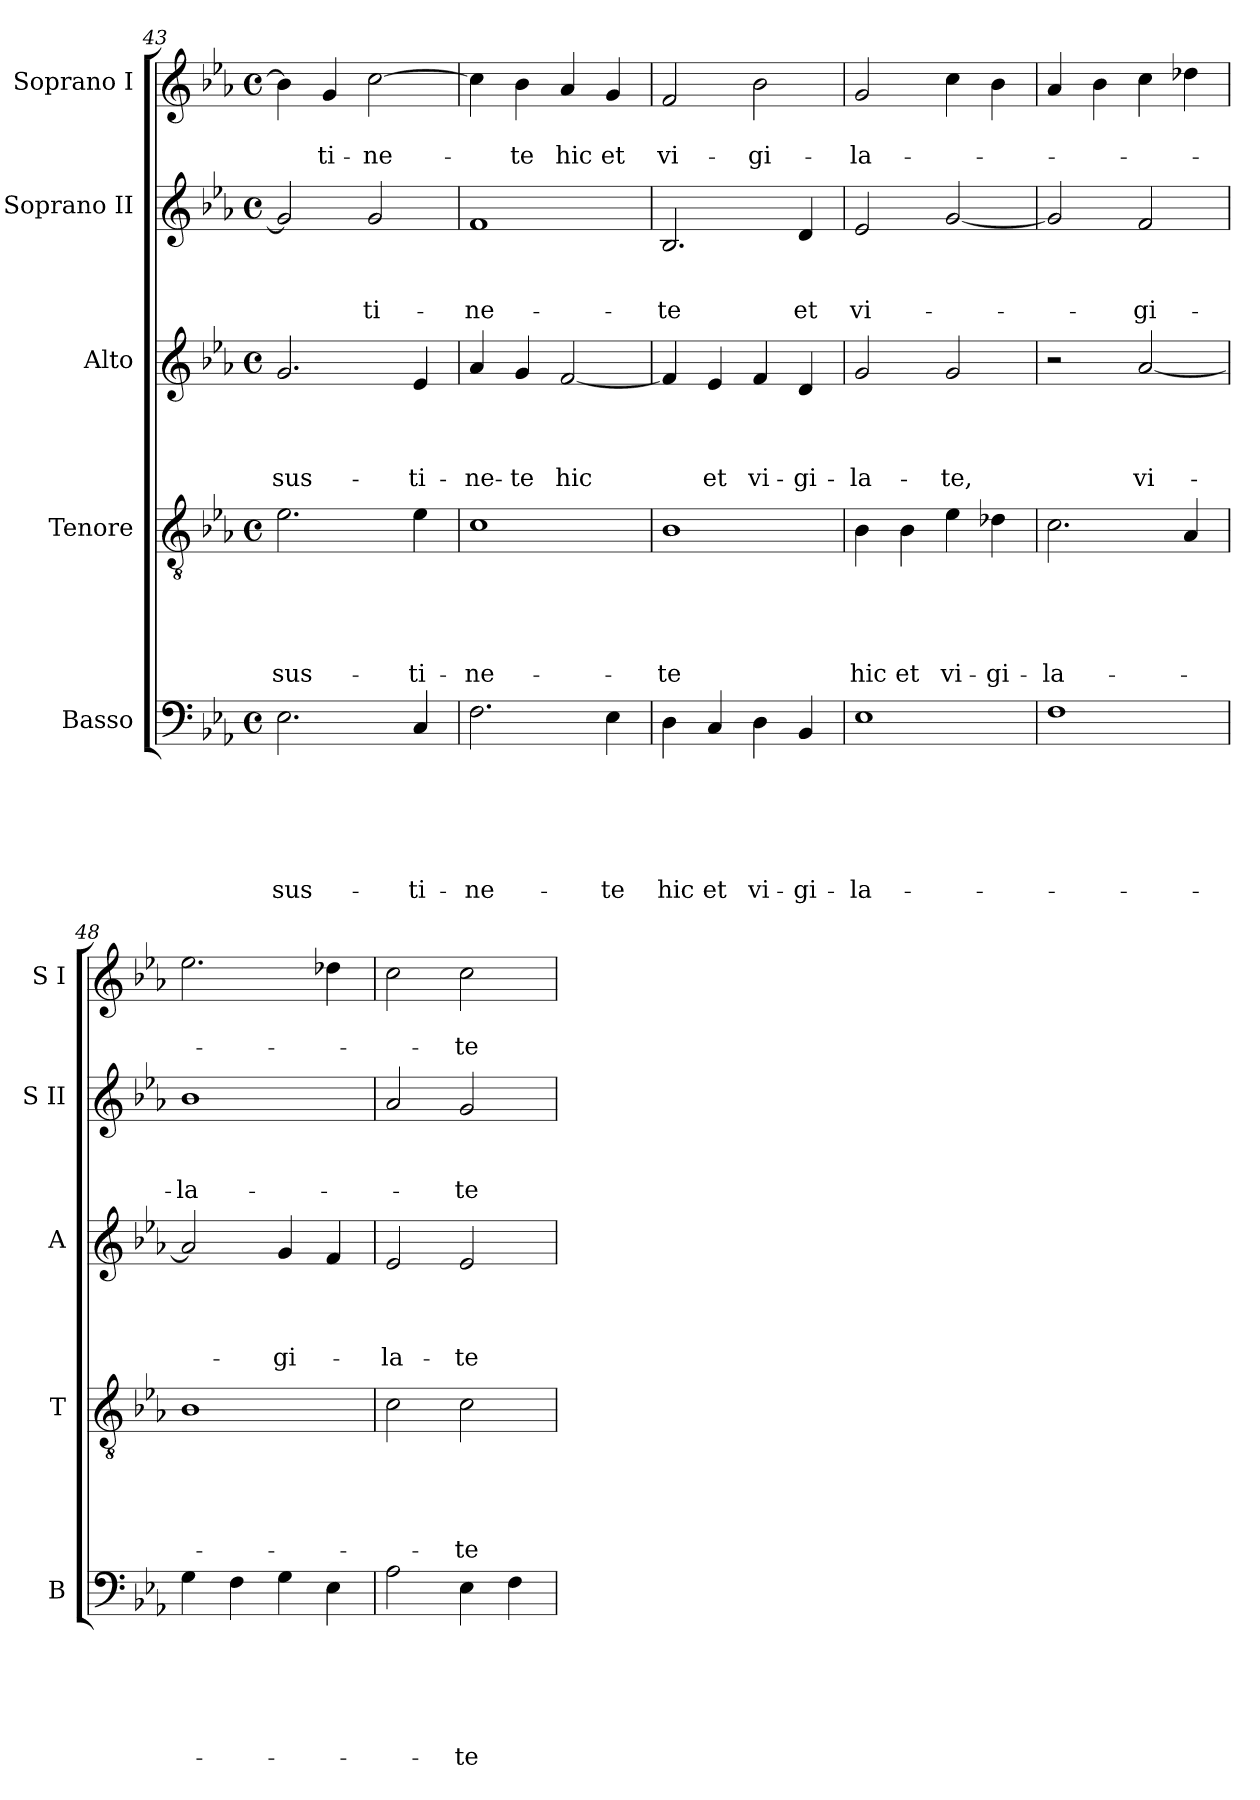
**kern	**text	**text	**text	**text	**text	**text	**kern	**text	**text	**text	**text	**text	**kern	**text	**text	**text	**text	**kern	**text	**text	**text	**kern	**text	**text
*part5	*part5	*part5	*part5	*part5	*part5	*part5	*part4	*part4	*part4	*part4	*part4	*part4	*part3	*part3	*part3	*part3	*part3	*part2	*part2	*part2	*part2	*part1	*part1	*part1
*staff5	*staff5	*staff5	*staff5	*staff5	*staff5	*staff5	*staff4	*staff4	*staff4	*staff4	*staff4	*staff4	*staff3	*staff3	*staff3	*staff3	*staff3	*staff2	*staff2	*staff2	*staff2	*staff1	*staff1	*staff1
*I"Basso	*	*	*	*	*	*	*I"Tenore	*	*	*	*	*	*I"Alto	*	*	*	*	*I"Soprano II	*	*	*	*I"Soprano I	*	*
*I'B	*	*	*	*	*	*	*I'T	*	*	*	*	*	*I'A	*	*	*	*	*I'S II	*	*	*	*I'S I	*	*
*clefF4	*	*	*	*	*	*	*clefGv2	*	*	*	*	*	*clefG2	*	*	*	*	*clefG2	*	*	*	*clefG2	*	*
*k[b-e-a-]	*	*	*	*	*	*	*k[b-e-a-]	*	*	*	*	*	*k[b-e-a-]	*	*	*	*	*k[b-e-a-]	*	*	*	*k[b-e-a-]	*	*
*c:	*	*	*	*	*	*	*c:	*	*	*	*	*	*c:	*	*	*	*	*c:	*	*	*	*c:	*	*
*M4/4	*	*	*	*	*	*	*M4/4	*	*	*	*	*	*M4/4	*	*	*	*	*M4/4	*	*	*	*M4/4	*	*
*met(c)	*	*	*	*	*	*	*met(c)	*	*	*	*	*	*met(c)	*	*	*	*	*met(c)	*	*	*	*met(c)	*	*
=43	=43	=43	=43	=43	=43	=43	=43	=43	=43	=43	=43	=43	=43	=43	=43	=43	=43	=43	=43	=43	=43	=43	=43	=43
2.E-\	.	.	.	.	.	sus-	2.e-\	.	.	.	.	sus-	2.g/	.	.	.	sus-	2g/]	.	.	.	4b-\]	.	.
.	.	.	.	.	.	.	.	.	.	.	.	.	.	.	.	.	.	.	.	.	.	4g/	.	-ti-
.	.	.	.	.	.	.	.	.	.	.	.	.	.	.	.	.	.	2g/	.	.	-ti-	[2cc\	.	-ne-
4C/	.	.	.	.	.	-ti-	4e-\	.	.	.	.	-ti-	4e-/	.	.	.	-ti-	.	.	.	.	.	.	.
=44	=44	=44	=44	=44	=44	=44	=44	=44	=44	=44	=44	=44	=44	=44	=44	=44	=44	=44	=44	=44	=44	=44	=44	=44
2.F\	.	.	.	.	.	-ne-	1c	.	.	.	.	-ne-	4a-/	.	.	.	-ne-	1f	.	.	-ne-	4cc\]	.	.
.	.	.	.	.	.	.	.	.	.	.	.	.	4g/	.	.	.	-te	.	.	.	.	4b-\	.	-te
.	.	.	.	.	.	.	.	.	.	.	.	.	[2f/	.	.	.	hic	.	.	.	.	4a-/	.	hic
4E-\	.	.	.	.	.	-te	.	.	.	.	.	.	.	.	.	.	.	.	.	.	.	4g/	.	et
=45	=45	=45	=45	=45	=45	=45	=45	=45	=45	=45	=45	=45	=45	=45	=45	=45	=45	=45	=45	=45	=45	=45	=45	=45
4D\	.	.	.	.	.	hic	1B-	.	.	.	.	-te	4f/]	.	.	.	.	2.B-/	.	.	-te	2f/	.	vi-
4C/	.	.	.	.	.	et	.	.	.	.	.	.	4e-/	.	.	.	et	.	.	.	.	.	.	.
4D\	.	.	.	.	.	vi-	.	.	.	.	.	.	4f/	.	.	.	vi-	.	.	.	.	2b-\	.	-gi-
4BB-/	.	.	.	.	.	-gi-	.	.	.	.	.	.	4d/	.	.	.	-gi-	4d/	.	.	et	.	.	.
=46	=46	=46	=46	=46	=46	=46	=46	=46	=46	=46	=46	=46	=46	=46	=46	=46	=46	=46	=46	=46	=46	=46	=46	=46
1E-	.	.	.	.	.	-la-	4B-\	.	.	.	.	hic	2g/	.	.	.	-la-	2e-/	.	.	vi-	2g/	.	-la-
.	.	.	.	.	.	.	4B-\	.	.	.	.	et	.	.	.	.	.	.	.	.	.	.	.	.
.	.	.	.	.	.	.	4e-\	.	.	.	.	vi-	2g/	.	.	.	-te,	[2g/	.	.	.	4cc\	.	.
.	.	.	.	.	.	.	4d-X\	.	.	.	.	-gi-	.	.	.	.	.	.	.	.	.	4b-\	.	.
=47	=47	=47	=47	=47	=47	=47	=47	=47	=47	=47	=47	=47	=47	=47	=47	=47	=47	=47	=47	=47	=47	=47	=47	=47
1F	.	.	.	.	.	.	2.c\	.	.	.	.	-la-	2r	.	.	.	.	2g/]	.	.	.	4a-/	.	.
.	.	.	.	.	.	.	.	.	.	.	.	.	.	.	.	.	.	.	.	.	.	4b-\	.	.
.	.	.	.	.	.	.	.	.	.	.	.	.	[2a-/	.	.	.	vi-	2f/	.	.	-gi-	4cc\	.	.
.	.	.	.	.	.	.	4A-/	.	.	.	.	.	.	.	.	.	.	.	.	.	.	4dd-X\	.	.
=48	=48	=48	=48	=48	=48	=48	=48	=48	=48	=48	=48	=48	=48	=48	=48	=48	=48	=48	=48	=48	=48	=48	=48	=48
4G\	.	.	.	.	.	.	1B-	.	.	.	.	.	2a-/]	.	.	.	.	1b-	.	.	-la-	2.ee-\	.	.
4F\	.	.	.	.	.	.	.	.	.	.	.	.	.	.	.	.	.	.	.	.	.	.	.	.
4G\	.	.	.	.	.	.	.	.	.	.	.	.	4g/	.	.	.	-gi-	.	.	.	.	.	.	.
4E-\	.	.	.	.	.	.	.	.	.	.	.	.	4f/	.	.	.	.	.	.	.	.	4dd-X\	.	.
=49	=49	=49	=49	=49	=49	=49	=49	=49	=49	=49	=49	=49	=49	=49	=49	=49	=49	=49	=49	=49	=49	=49	=49	=49
2A-\	.	.	.	.	.	.	2c\	.	.	.	.	.	2e-/	.	.	.	-la-	2a-/	.	.	.	2cc\	.	.
4E-\	.	.	.	.	.	-te	2c\	.	.	.	.	-te	2e-/	.	.	.	-te	2g/	.	.	-te	2cc\	.	-te
4F\	.	.	.	.	.	.	.	.	.	.	.	.	.	.	.	.	.	.	.	.	.	.	.	.
=	=	=	=	=	=	=	=	=	=	=	=	=	=	=	=	=	=	=	=	=	=	=	=	=
*-	*-	*-	*-	*-	*-	*-	*-	*-	*-	*-	*-	*-	*-	*-	*-	*-	*-	*-	*-	*-	*-	*-	*-	*-
